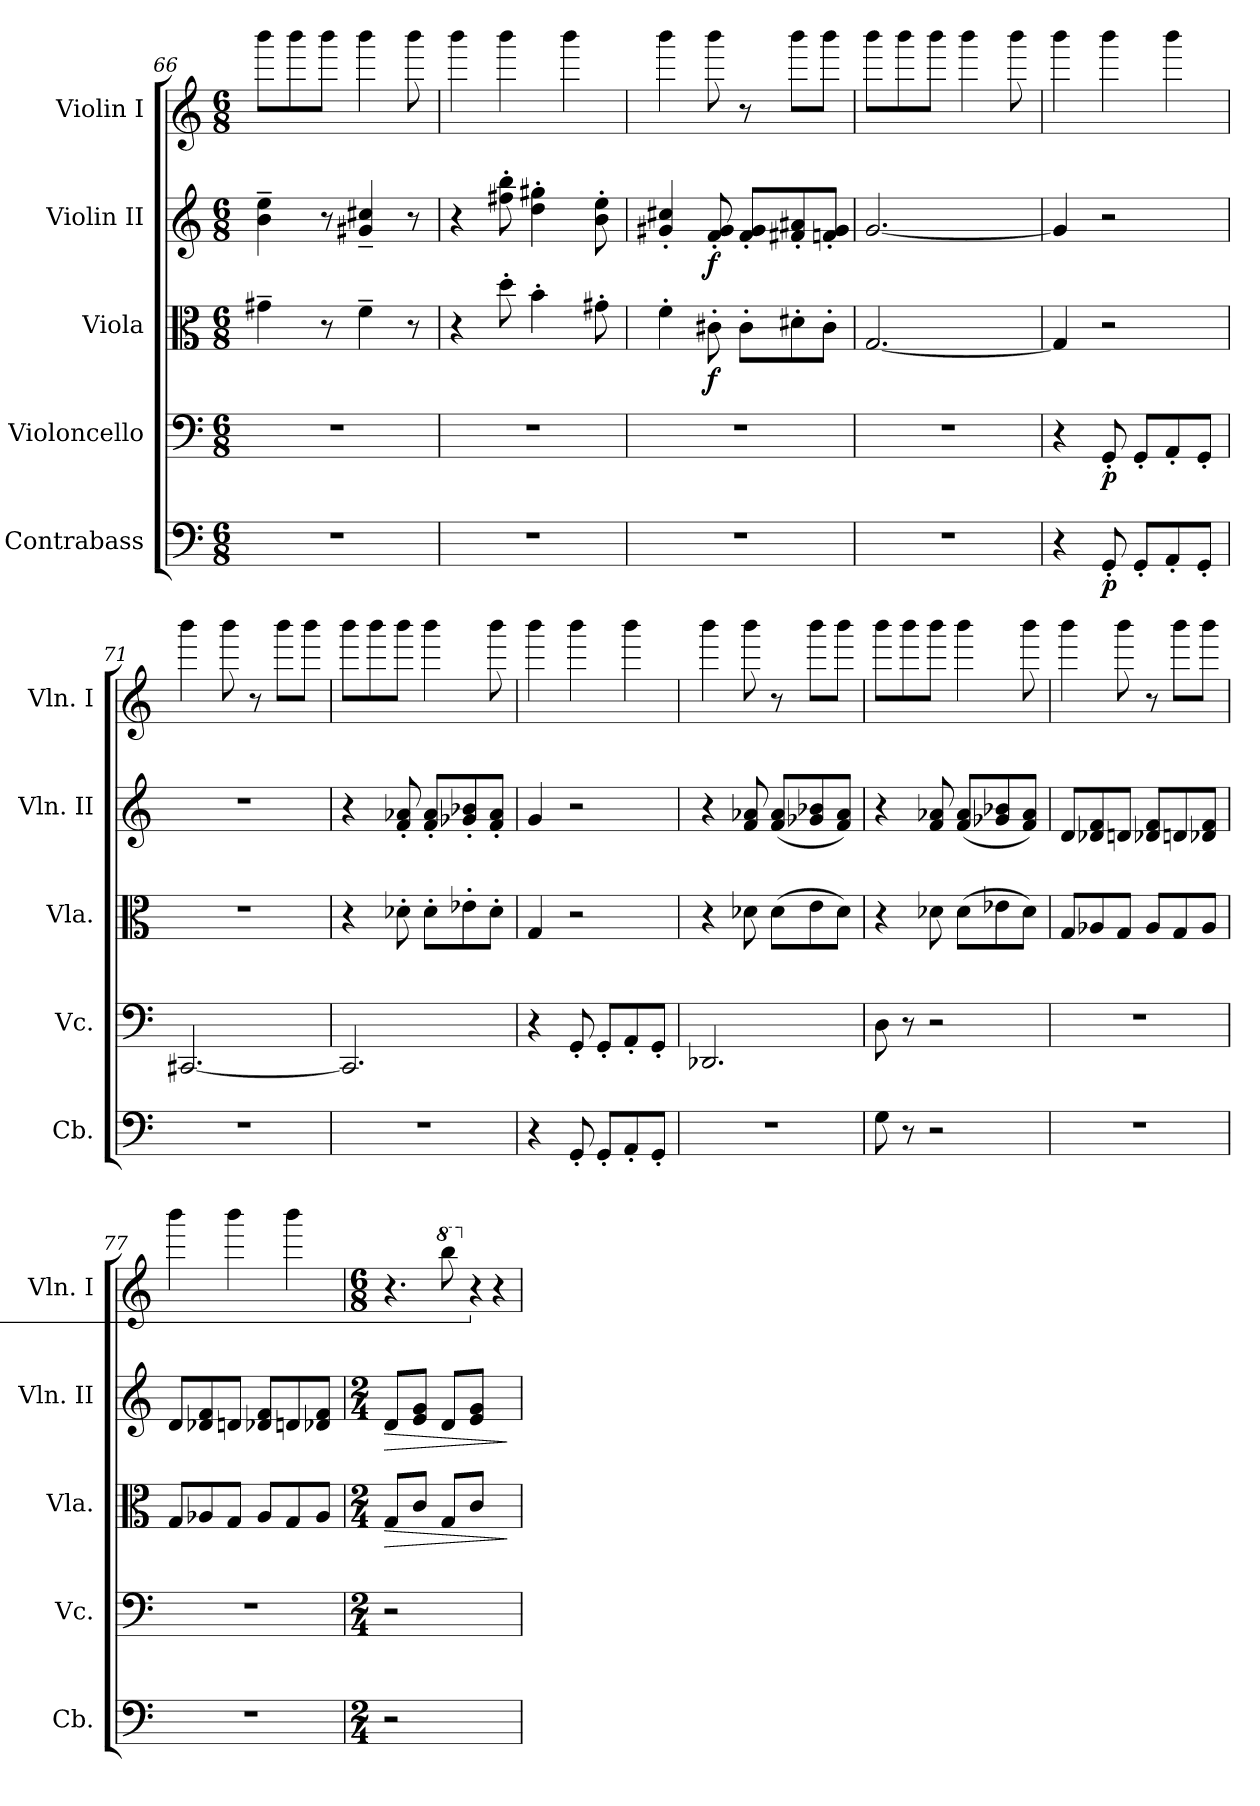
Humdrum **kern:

**kern	**dynam	**kern	**dynam	**kern	**dynam	**kern	**dynam	**kern
*part5	*part5	*part4	*part4	*part3	*part3	*part2	*part2	*part1
*staff5	*staff5	*staff4	*staff4	*staff3	*staff3	*staff2	*staff2	*staff1
*I"Contrabass	*	*I"Violoncello	*	*I"Viola	*	*I"Violin II	*	*I"Violin I
*I'Cb.	*	*I'Vc.	*	*I'Vla.	*	*I'Vln. II	*	*I'Vln. I
*clefF4	*	*clefF4	*	*clefC3	*	*clefG2	*	*clefG2
*ITrd7c12	*	*	*	*	*	*	*	*
*k[]	*	*k[]	*	*k[]	*	*k[]	*	*k[]
*M6/8	*	*M6/8	*	*M6/8	*	*M6/8	*	*M6/8
=66	=66	=66	=66	=66	=66	=66	=66	=66
2.r	.	2.r	.	4g#X~\	.	4b\~ 4ee\~	.	8bbb\L
.	.	.	.	.	.	.	.	8bbb\
.	.	.	.	8r	.	8r	.	8bbb\J
.	.	.	.	4f~\	.	4g#X/~ 4cc#X/~	.	4bbb\
.	.	.	.	8r	.	8r	.	8bbb\
=67	=67	=67	=67	=67	=67	=67	=67	=67
2.r	.	2.r	.	4r	.	4r	.	4bbb\
.	.	.	.	8dd'\	.	8ff#X\' 8bb\'	.	4bbb\
.	.	.	.	4b'\	.	4dd\' 4gg#X\'	.	.
.	.	.	.	.	.	.	.	4bbb\
.	.	.	.	8g#X'\	.	8b\' 8ee\'	.	.
=68	=68	=68	=68	=68	=68	=68	=68	=68
2.r	.	2.r	.	4f'\	.	4g#X/' 4cc#X/'	.	4bbb\
!	!	!	!	!	!LO:DY:b	!	!LO:DY:b	!
.	.	.	.	8c#X'\	f	8f/' 8g#/'	f	8bbb\
.	.	.	.	8c#'\L	.	8f/' 8g#/'L	.	8r
.	.	.	.	8d#X'\	.	8f#X/' 8a#X/'	.	8bbb\L
.	.	.	.	8c#'\J	.	8fn/' 8g#/'J	.	8bbb\J
=69	=69	=69	=69	=69	=69	=69	=69	=69
2.r	.	2.r	.	[2.G/	.	[2.g/	.	8bbb\L
.	.	.	.	.	.	.	.	8bbb\
.	.	.	.	.	.	.	.	8bbb\J
.	.	.	.	.	.	.	.	4bbb\
.	.	.	.	.	.	.	.	8bbb\
!!LO:PB:g=z
=70	=70	=70	=70	=70	=70	=70	=70	=70
4r	.	4r	.	4G/]	.	4g/]	.	4bbb\
!	!LO:DY:b	!	!LO:DY:b	!	!	!	!	!
8GGG'/	p	8GG'/	p	2r	.	2r	.	4bbb\
8GGG'/L	.	8GG'/L	.	.	.	.	.	.
8AAA'/	.	8AA'/	.	.	.	.	.	4bbb\
8GGG'/J	.	8GG'/J	.	.	.	.	.	.
=71	=71	=71	=71	=71	=71	=71	=71	=71
2.r	.	[2.CC#X/	.	2.r	.	2.r	.	4bbb\
.	.	.	.	.	.	.	.	8bbb\
.	.	.	.	.	.	.	.	8r
.	.	.	.	.	.	.	.	8bbb\L
.	.	.	.	.	.	.	.	8bbb\J
=72	=72	=72	=72	=72	=72	=72	=72	=72
2.r	.	2.CC#/]	.	4r	.	4r	.	8bbb\L
.	.	.	.	.	.	.	.	8bbb\
.	.	.	.	8d-X'\	.	8f/' 8a-X/'	.	8bbb\J
.	.	.	.	8d-'\L	.	8f/' 8a-/'L	.	4bbb\
.	.	.	.	8e-X'\	.	8g-X/' 8b-X/'	.	.
.	.	.	.	8d-'\J	.	8f/' 8a-/'J	.	8bbb\
=73	=73	=73	=73	=73	=73	=73	=73	=73
4r	.	4r	.	4G/	.	4g/	.	4bbb\
8GGG'/	.	8GG'/	.	2r	.	2r	.	4bbb\
8GGG'/L	.	8GG'/L	.	.	.	.	.	.
8AAA'/	.	8AA'/	.	.	.	.	.	4bbb\
8GGG'/J	.	8GG'/J	.	.	.	.	.	.
=74	=74	=74	=74	=74	=74	=74	=74	=74
2.r	.	2.DD-X/	.	4r	.	4r	.	4bbb\
.	.	.	.	8d-X\	.	8f/ 8a-X/	.	8bbb\
.	.	.	.	(>8d-\L	.	(<8f/ 8a-/L	.	8r
.	.	.	.	8e\	.	8g-X/ 8b-X/	.	8bbb\L
.	.	.	.	8d-\J)	.	8f/ 8a-/J)	.	8bbb\J
=75	=75	=75	=75	=75	=75	=75	=75	=75
8GG\	.	8D\	.	4r	.	4r	.	8bbb\L
8r	.	8r	.	.	.	.	.	8bbb\
2r	.	2r	.	8d-X\	.	8f/ 8a-X/	.	8bbb\J
.	.	.	.	(>8d-\L	.	(<8f/ 8a-/L	.	4bbb\
.	.	.	.	8e-X\	.	8g-X/ 8b-X/	.	.
.	.	.	.	8d-\J)	.	8f/ 8a-/J)	.	8bbb\
!!LO:LB:g=z
=76	=76	=76	=76	=76	=76	=76	=76	=76
2.r	.	2.r	.	8G/L	.	8d/L	.	4bbb\
.	.	.	.	8A-X/	.	8d-X/ 8f/	.	.
.	.	.	.	8G/J	.	8dn/J	.	8bbb\
.	.	.	.	8A-/L	.	8d-X/ 8f/L	.	8r
.	.	.	.	8G/	.	8dn/	.	8bbb\L
.	.	.	.	8A-/J	.	8d-X/ 8f/J	.	8bbb\J
=77	=77	=77	=77	=77	=77	=77	=77	=77
2.r	.	2.r	.	8G/L	.	8d/L	.	4bbb\
.	.	.	.	8A-X/	.	8d-X/ 8f/	.	.
.	.	.	.	8G/J	.	8dn/J	.	4bbb\
.	.	.	.	8A-/L	.	8d-X/ 8f/L	.	.
.	.	.	.	8G/	.	8dn/	.	4bbb\
.	.	.	.	8A-/J	.	8d-X/ 8f/J	.	.
=78	=78	=78	=78	=78	=78	=78	=78	=78
*M2/4	*	*M2/4	*	*M2/4	*	*M2/4	*	*M6/8
*	*	*	*	*	*	*	*	*MM140
!	!	!	!	!	!LO:HP:b	!	!LO:HP:b	!LO:N:vis=4.
2r	.	2r	.	8G/L	>	8d/L	>	4r
.	.	.	.	8c/J	.	8e/ 8g/J	.	.
*	*	*	*	*	*	*	*	*8va
.	.	.	.	8G/L	.	8d/L	.	8bbb\
*	*	*	*	*	*	*	*	*X8va
!	!	!	!	!	!	!	!	!LO:N:vis=8
.	.	.	.	8c/J	.	8e/ 8g/J	.	12r
!	!	!	!	!	!	!	!	!LO:N:vis=8
.	.	.	.	.	.	.	.	12r
24ryy	.	24ryy	.	24ryy	]	24ryy	]	.
=	=	=	=	=	=	=	=	=
*-	*-	*-	*-	*-	*-	*-	*-	*-
